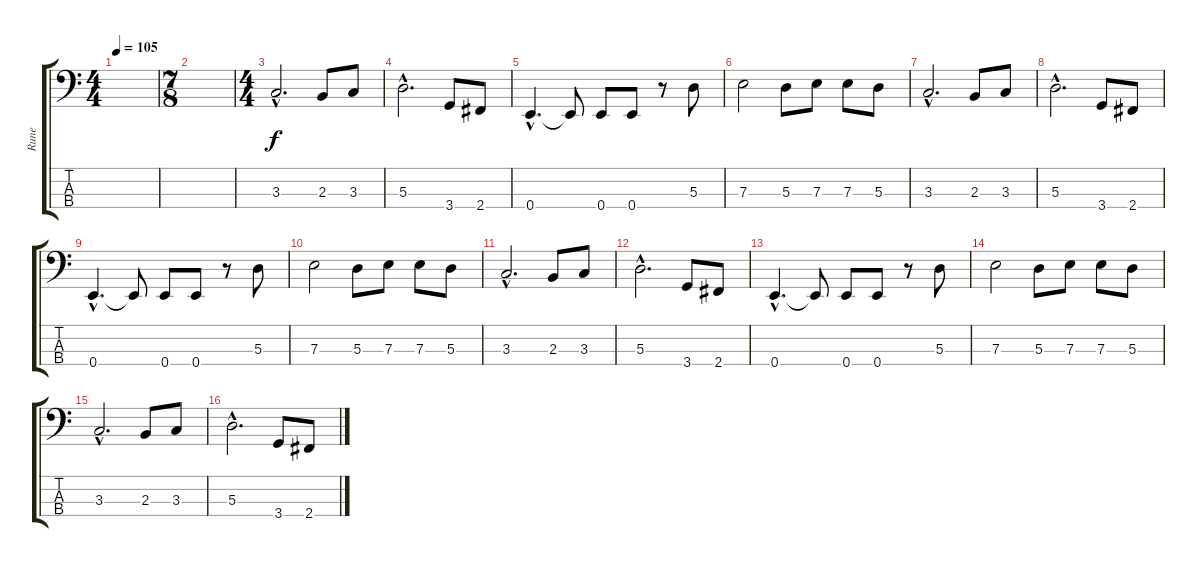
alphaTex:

\track ("Rune" "Rune") {instrument electricbassfinger}
\staff {score tabs}
\tuning (G2 D2 A1 E1) {hide}
\ts (4 4)
\tempo 105
\clef f4
\ks c
|
\ts (7 8)
|
\ts (4 4)
3.3{hac}.2{d} 2.3.8 3.3.8 |
5.3{hac}.2{d} 3.4.8 2.4.8 |
0.4{hac}.4{d} 0.4{t}.8 0.4.8 0.4.8 r.8 5.3.8 |
7.3.2 5.3.8 7.3.8 7.3.8 5.3.8 |
3.3{hac}.2{d} 2.3.8 3.3.8 |
5.3{hac}.2{d} 3.4.8 2.4.8 |
0.4{hac}.4{d} 0.4{t}.8 0.4.8 0.4.8 r.8 5.3.8 |
7.3.2 5.3.8 7.3.8 7.3.8 5.3.8 |
3.3{hac}.2{d} 2.3.8 3.3.8 |
5.3{hac}.2{d} 3.4.8 2.4.8 |
0.4{hac}.4{d} 0.4{t}.8 0.4.8 0.4.8 r.8 5.3.8 |
7.3.2 5.3.8 7.3.8 7.3.8 5.3.8 |
3.3{hac}.2{d} 2.3.8 3.3.8 |
5.3{hac}.2{d} 3.4.8 2.4.8
